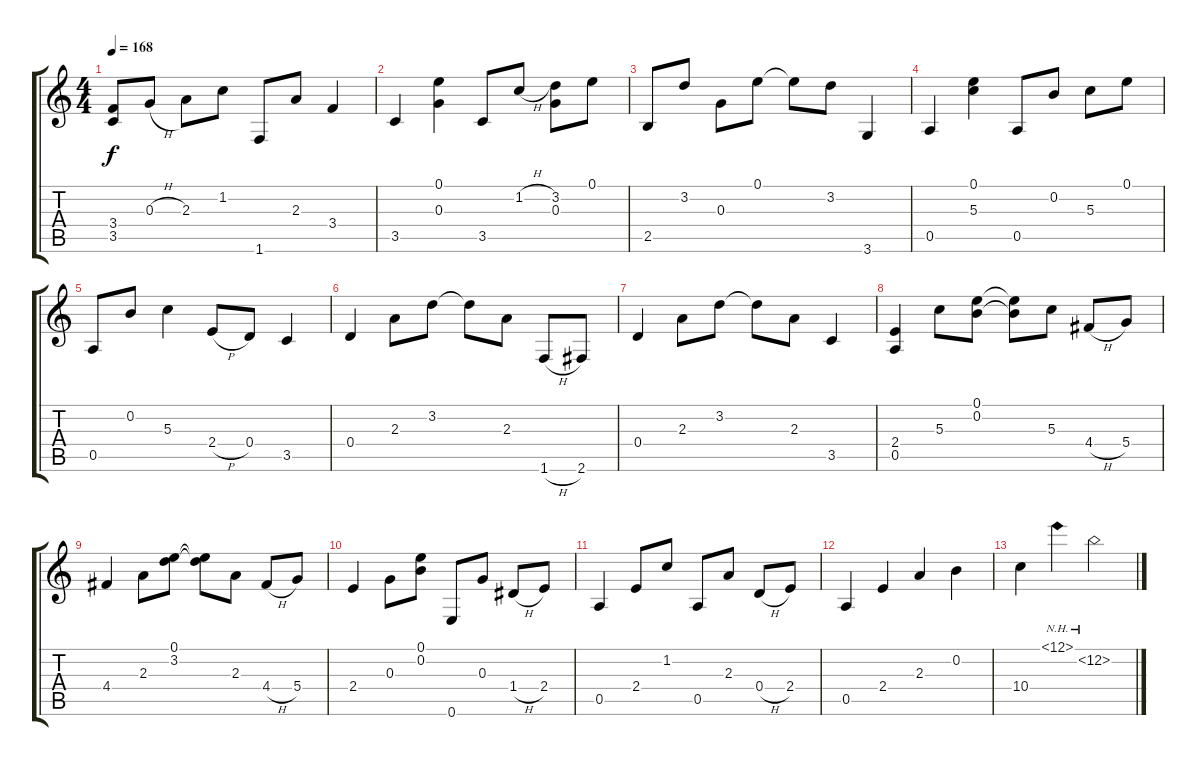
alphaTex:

\track "" {instrument acousticguitarnylon}
\staff {score tabs}
\tuning (E4 B3 G3 D3 A2 E2) {hide}
\ts (4 4)
\tempo 168
\clef g2
\ks c
(3.4 3.5).8{dy f} 0.3{h}.8 2.3.8 1.2.8 1.6.8 2.3.8 3.4.4 |
3.5.4 (0.1 0.3).4 3.5.8 1.2{h}.8 (3.2 0.3).8 0.1.8 |
2.5.8 3.2.8 0.3.8 0.1.8 0.1{t}.8 3.2.8 3.6.4 |
0.5.4 (0.1 5.3).4 0.5.8 0.2.8 5.3.8 0.1.8 |
0.5.8 0.2.8 5.3.4 2.4{h}.8 0.4.8 3.5.4 |
0.4.4 2.3.8 3.2.8 3.2{t}.8 2.3.8 1.6{h}.8 2.6.8 |
0.4.4 2.3.8 3.2.8 3.2{t}.8 2.3.8 3.5.4 |
(2.4 0.5).4 5.3.8 (0.1 0.2).8 (0.1{t} 0.2{t}).8 5.3.8 4.4{h}.8 5.4.8 |
4.4.4 2.3.8 (0.1 3.2).8 (0.1{t} 3.2{t}).8 2.3.8 4.4{h}.8 5.4.8 |
2.4.4 0.3.8 (0.1 0.2).8 0.6.8 0.3.8 1.4{h}.8 2.4.8 |
0.5.4 2.4.8 1.2.8 0.5.8 2.3.8 0.4{h}.8 2.4.8 |
0.5.4 2.4.4 2.3.4 0.2.4 |
10.4.4 12.1{nh}.4 12.2{nh}.2
